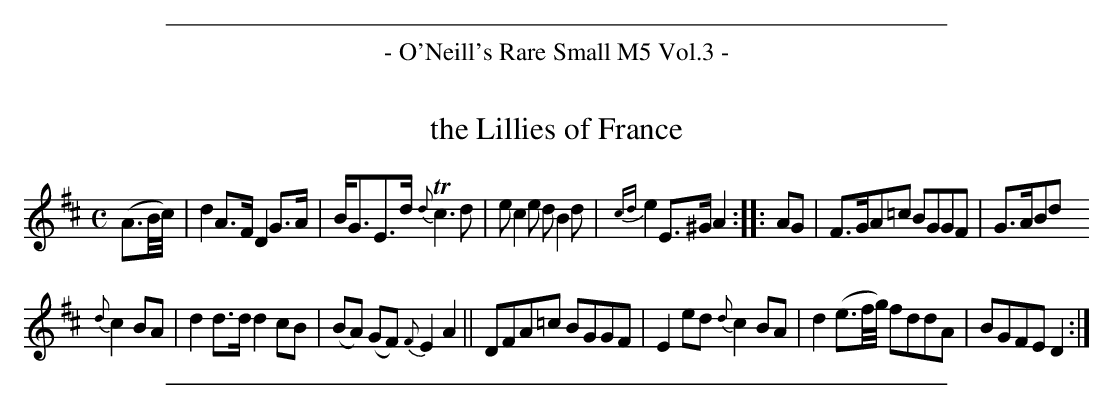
X:1
T: the Lillies of France
M: C
L: 1/8
K: D
(A3/B//c//) |\
d2A>F D2G>A | B<GE>d {d}Tc3d |\
ec2e dB2d | {cd}e2E>^G A2 :: AG |\
F>GA=c BGGF | G>ABd
{d}c2BA |\
d2d>d d2cB | (BA) (GF) {F}E2A2 ||\
DFA=c BGGF | E2ed {d}c2BA |\
d2(e3/f//g//) fddA | BGFE D2 :|
